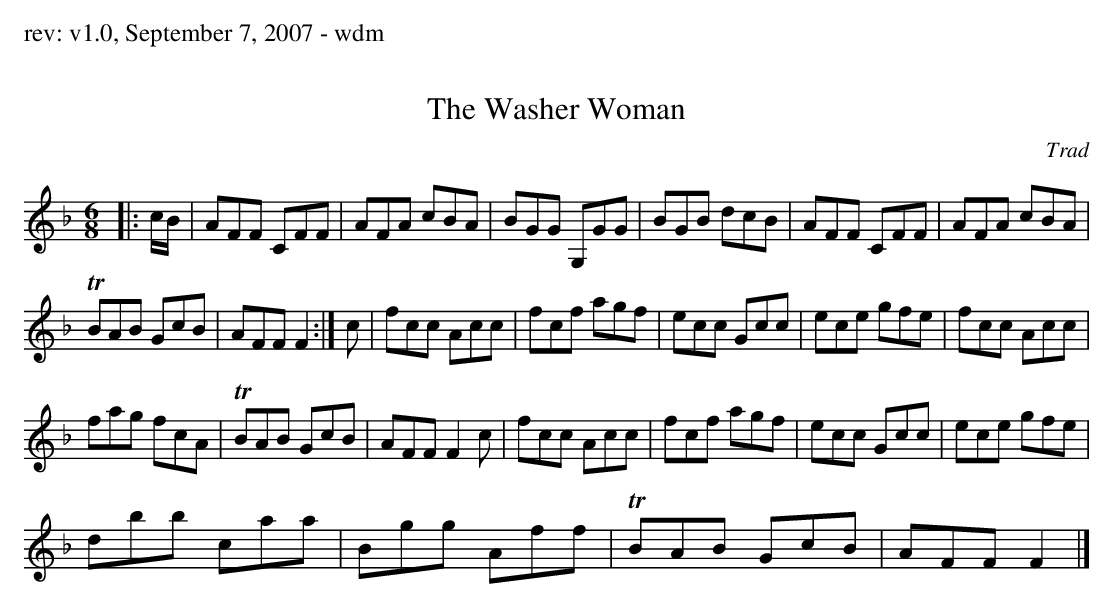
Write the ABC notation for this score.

X:1
T:The Washer Woman
C:Trad
L:1/8
M:6/8
K:F
|:  c/B/ | AFF CFF | AFA cBA | BGG G,GG | BGB dcB | AFF CFF | AFA cBA |
TBAB GcB | AFF F2 :| c|fcc Acc | fcf agf | ecc Gcc | ece gfe | fcc Acc |
fag fcA |TBAB GcB |AFF F2c | fcc Acc | fcf agf | ecc Gcc | ece gfe |
dbb caa | Bgg Aff | TBAB GcB | AFF F2 |]
